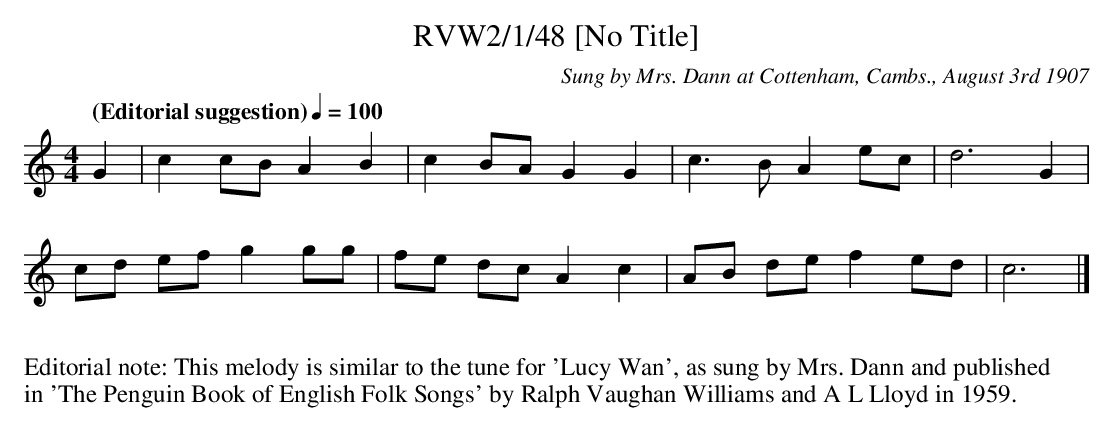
X:1
T:RVW2/1/48 [No Title]
C:Sung by Mrs. Dann at Cottenham, Cambs., August 3rd 1907
L:1/8
Q:"(Editorial suggestion)" 1/4=100
M:4/4
K:C
G2 | c2 cB A2 B2 | c2 BA G2 G2 | c3 B A2 ec | d6 G2 |
cd ef g2 gg | fe dc A2 c2 | AB de f2 ed | c6 |]
